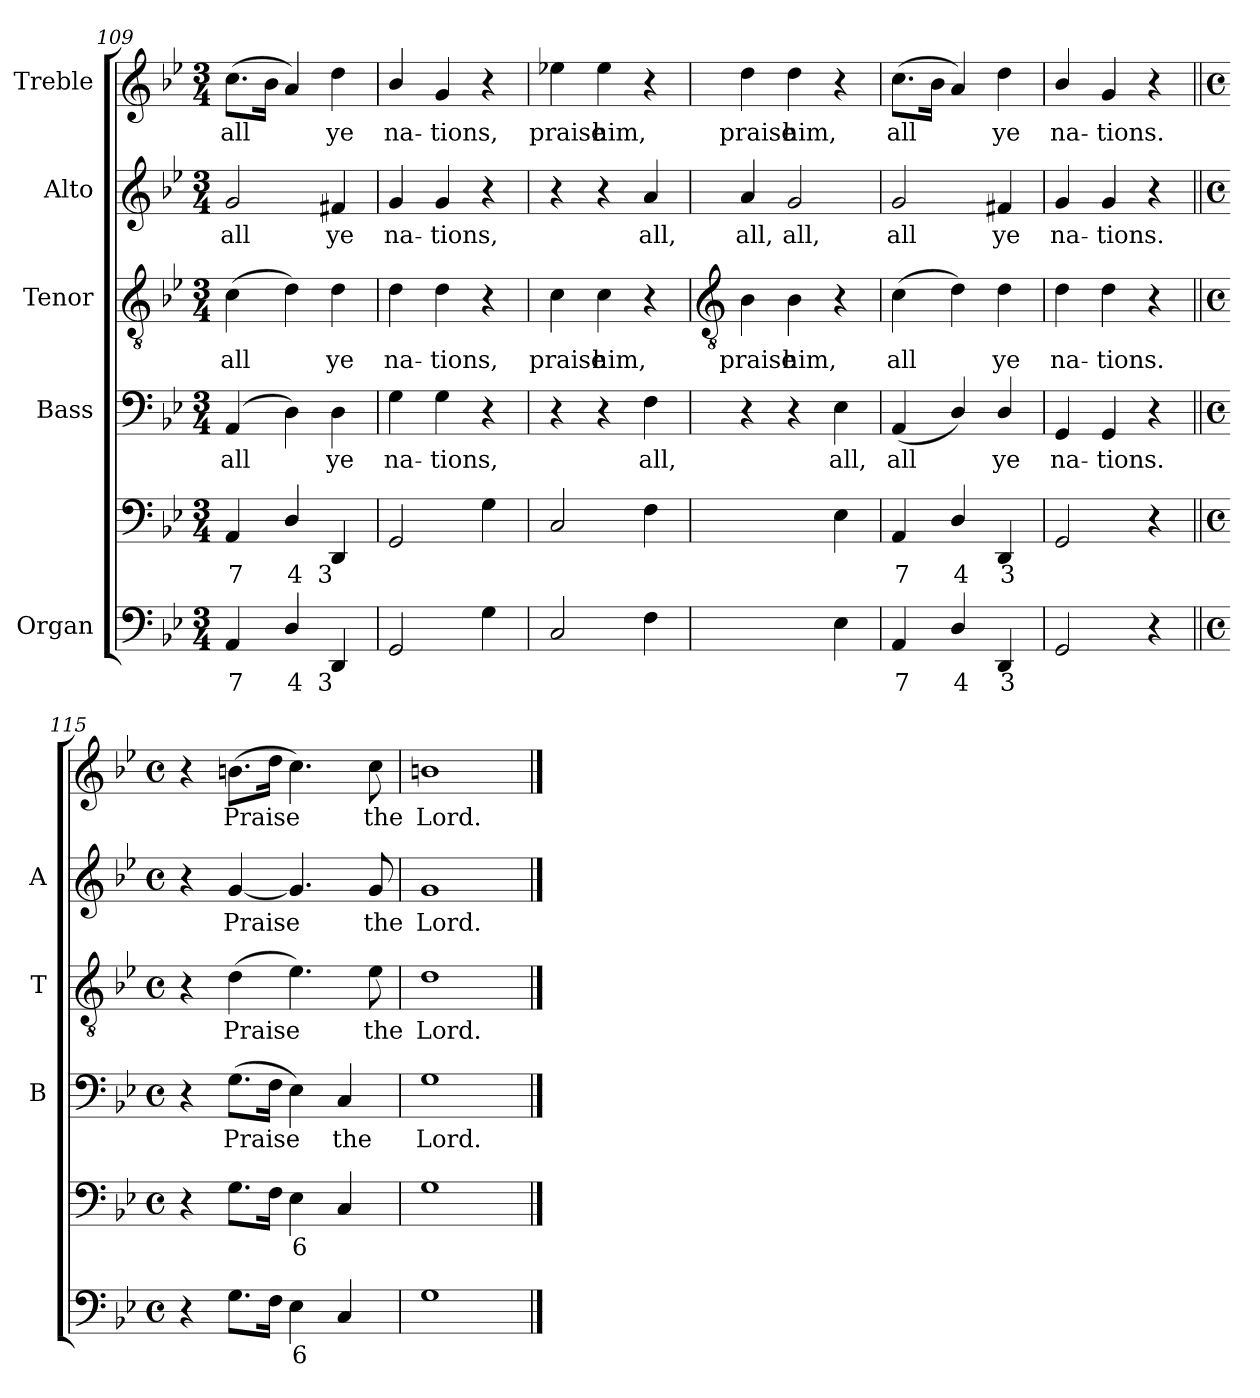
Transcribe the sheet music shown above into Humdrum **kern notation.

**kern	**text	**kern	**text	**kern	**text	**kern	**text	**kern	**text	**kern	**text
*part5	*part5	*part5	*part5	*part4	*part4	*part3	*part3	*part2	*part2	*part1	*part1
*staff6	*staff6	*staff5	*staff5	*staff4	*staff4	*staff3	*staff3	*staff2	*staff2	*staff1	*staff1
*I"Organ	*	*	*	*I"Bass	*	*I"Tenor	*	*I"Alto	*	*I"Treble	*
*	*	*	*	*I'B	*	*I'T	*	*I'A	*	*	*
*clefF4	*	*clefF4	*	*clefF4	*	*clefGv2	*	*clefG2	*	*clefG2	*
*k[b-e-]	*	*k[b-e-]	*	*k[b-e-]	*	*k[b-e-]	*	*k[b-e-]	*	*k[b-e-]	*
*B-:	*	*B-:	*	*B-:	*	*B-:	*	*B-:	*	*B-:	*
*M3/4	*	*M3/4	*	*M3/4	*	*M3/4	*	*M3/4	*	*M3/4	*
=109	=109	=109	=109	=109	=109	=109	=109	=109	=109	=109	=109
!	!LO:LY:b	!	!LO:LY:b	!	!LO:LY:b	!	!LO:LY:b	!	!LO:LY:b	!	!LO:LY:b
4AA	7	4AA	7	(<4AA	all	(>4c	all	2g	all	(>8.ccL	all
.	.	.	.	.	.	.	.	.	.	16b-J	.
!	!LO:LY:b	!	!LO:LY:b	!	!	!	!	!	!	!	!
4D/	4	4D/	4	4D)	.	4d)	.	.	.	4a)	.
!	!LO:LY:b	!	!LO:LY:b	!	!LO:LY:b	!	!LO:LY:b	!	!LO:LY:b	!	!LO:LY:b
4DD	3	4DD	3	4D	ye	4d	ye	4f#X	ye	4dd	ye
=110	=110	=110	=110	=110	=110	=110	=110	=110	=110	=110	=110
!	!	!	!	!	!LO:LY:b	!	!LO:LY:b	!	!LO:LY:b	!	!LO:LY:b
2GG	.	2GG	.	4G	na-	4d	na-	4g	na-	4b-/	na-
!	!	!	!	!	!LO:LY:b	!	!LO:LY:b	!	!LO:LY:b	!	!LO:LY:b
.	.	.	.	4G	-tions,	4d	-tions,	4g	-tions,	4g	-tions,
4G	.	4G	.	4r	.	4r	.	4r	.	4r	.
=111	=111	=111	=111	=111	=111	=111	=111	=111	=111	=111	=111
!	!	!	!	!	!	!	!LO:LY:b	!	!	!	!LO:LY:b
2C	.	2C	.	4r	.	4c	praise	4r	.	4ee-X	praise
!	!	!	!	!	!	!	!LO:LY:b	!	!	!	!LO:LY:b
.	.	.	.	4r	.	4c	him,	4r	.	4ee-	him,
!	!	!	!	!	!LO:LY:b	!	!	!	!LO:LY:b	!	!
4F	.	4F	.	4F	all,	4r	.	4a	all,	4r	.
!!LO:LB:g=z
=112	=112	=112	=112	=112	=112	=112	=112	=112	=112	=112	=112
*	*	*	*	*	*	*clefGv2	*	*	*	*	*
!	!LO:LY:b	!	!LO:LY:b	!	!	!	!LO:LY:b	!	!LO:LY:b	!	!LO:LY:b
[4BB-yy	7	[4BB-yy	7	4r	.	4B-	praise	4a	all,	4dd	praise
!	!LO:LY:b	!	!LO:LY:b	!	!	!	!LO:LY:b	!	!LO:LY:b	!	!LO:LY:b
4BB-yy]	6	4BB-yy]	6	4r	.	4B-	him,	2g	all,	4dd	him,
!	!	!	!	!	!LO:LY:b	!	!	!	!	!	!
4E-	.	4E-	.	4E-	all,	4r	.	.	.	4r	.
=113	=113	=113	=113	=113	=113	=113	=113	=113	=113	=113	=113
!	!LO:LY:b	!	!LO:LY:b	!	!LO:LY:b	!	!LO:LY:b	!	!LO:LY:b	!	!LO:LY:b
4AA	7	4AA	7	(<4AA	all	(>4c	all	2g	all	(>8.ccL	all
.	.	.	.	.	.	.	.	.	.	16b-J	.
!	!LO:LY:b	!	!LO:LY:b	!	!	!	!	!	!	!	!
4D/	4	4D/	4	4D/)	.	4d)	.	.	.	4a)	.
!	!LO:LY:b	!	!LO:LY:b	!	!LO:LY:b	!	!LO:LY:b	!	!LO:LY:b	!	!LO:LY:b
4DD	3	4DD	3	4D/	ye	4d	ye	4f#X	ye	4dd	ye
=114	=114	=114	=114	=114	=114	=114	=114	=114	=114	=114	=114
!	!	!	!	!	!LO:LY:b	!	!LO:LY:b	!	!LO:LY:b	!	!LO:LY:b
2GG	.	2GG	.	4GG	na-	4d	na-	4g	na-	4b-/	na-
!	!	!	!	!	!LO:LY:b	!	!LO:LY:b	!	!LO:LY:b	!	!LO:LY:b
.	.	.	.	4GG	-tions.	4d	-tions.	4g	-tions.	4g	-tions.
4r	.	4r	.	4r	.	4r	.	4r	.	4r	.
=115||	=115||	=115||	=115||	=115||	=115||	=115||	=115||	=115||	=115||	=115||	=115||
*M4/4	*	*M4/4	*	*M4/4	*	*M4/4	*	*M4/4	*	*M4/4	*
*met(c)	*	*met(c)	*	*met(c)	*	*met(c)	*	*met(c)	*	*met(c)	*
4r	.	4r	.	4r	.	4r	.	4r	.	4r	.
!	!	!	!	!	!LO:LY:b	!	!LO:LY:b	!	!LO:LY:b	!	!LO:LY:b
8.GL	.	8.GL	.	(>8.GL	Praise	(>4d	Praise	[4g	Praise	(>8.bnL	Praise
16FJ	.	16FJ	.	16FJ	.	.	.	.	.	16ddJ	.
!	!LO:LY:b	!	!LO:LY:b	!	!	!	!	!	!	!	!
4E-	6	4E-	6	4E-)	.	4.e-)	.	4.g]	.	4.cc)	.
!	!	!	!	!	!LO:LY:b	!	!	!	!	!	!
4C	.	4C	.	4C	the	.	.	.	.	.	.
!	!	!	!	!	!	!	!LO:LY:b	!	!LO:LY:b	!	!LO:LY:b
.	.	.	.	.	.	8e-	the	8g	the	8cc	the
=116	=116	=116	=116	=116	=116	=116	=116	=116	=116	=116	=116
!	!	!	!	!	!LO:LY:b	!	!LO:LY:b	!	!LO:LY:b	!	!LO:LY:b
1G	.	1G	.	1G	Lord.	1d	Lord.	1g	Lord.	1bn	Lord.
==	==	==	==	==	==	==	==	==	==	==	==
*-	*-	*-	*-	*-	*-	*-	*-	*-	*-	*-	*-
